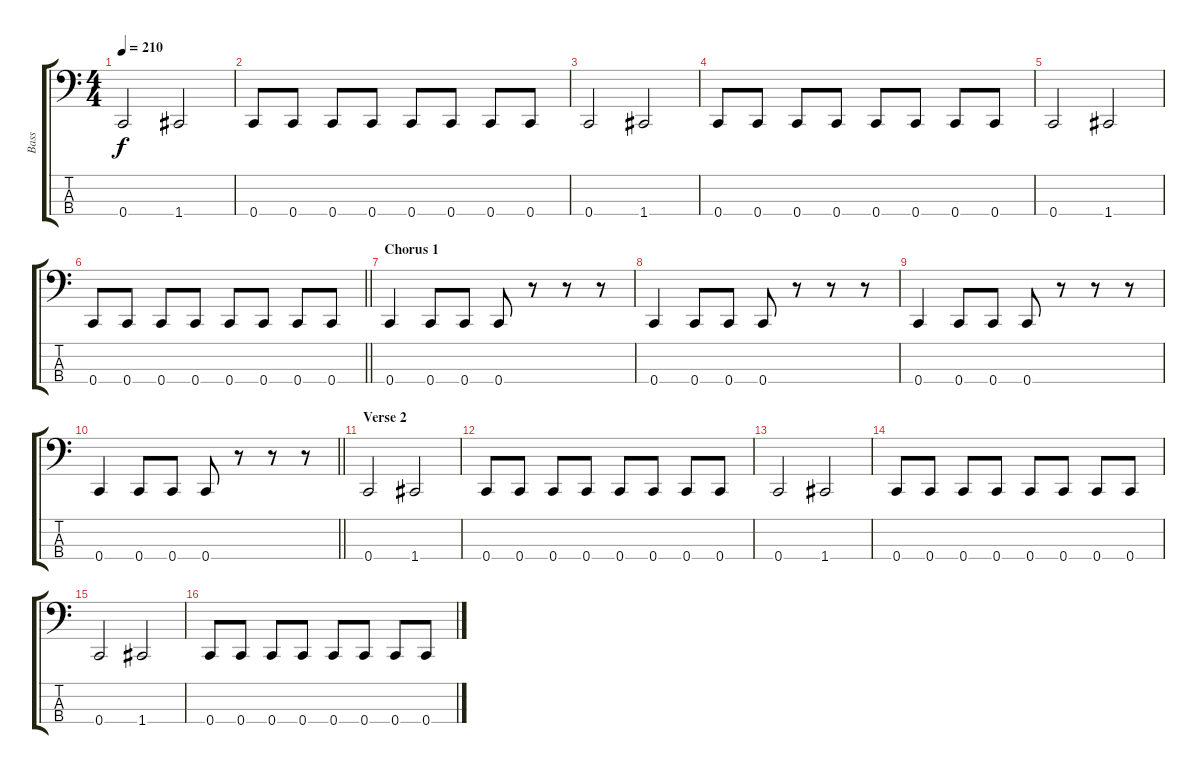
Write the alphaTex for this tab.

\track ("Bass" "Bass") {instrument electricbasspick}
\staff {score tabs}
\tuning (F2 C2 G1 C1) {hide}
\ts (4 4)
\tempo 210
\clef f4
\ks c
0.4.2{dy f} 1.4.2 |
0.4.8 0.4.8 0.4.8 0.4.8 0.4.8 0.4.8 0.4.8 0.4.8 |
0.4.2 1.4.2 |
0.4.8 0.4.8 0.4.8 0.4.8 0.4.8 0.4.8 0.4.8 0.4.8 |
0.4.2 1.4.2 |
\barLineRight lightlight
0.4.8 0.4.8 0.4.8 0.4.8 0.4.8 0.4.8 0.4.8 0.4.8 |
\section ("" "Chorus 1")
0.4.4 0.4.8 0.4.8 0.4.8 r.8 r.8 r.8 |
0.4.4 0.4.8 0.4.8 0.4.8 r.8 r.8 r.8 |
0.4.4 0.4.8 0.4.8 0.4.8 r.8 r.8 r.8 |
\barLineRight lightlight
0.4.4 0.4.8 0.4.8 0.4.8 r.8 r.8 r.8 |
\section ("" "Verse 2")
0.4.2 1.4.2 |
0.4.8 0.4.8 0.4.8 0.4.8 0.4.8 0.4.8 0.4.8 0.4.8 |
0.4.2 1.4.2 |
0.4.8 0.4.8 0.4.8 0.4.8 0.4.8 0.4.8 0.4.8 0.4.8 |
0.4.2 1.4.2 |
0.4.8 0.4.8 0.4.8 0.4.8 0.4.8 0.4.8 0.4.8 0.4.8
